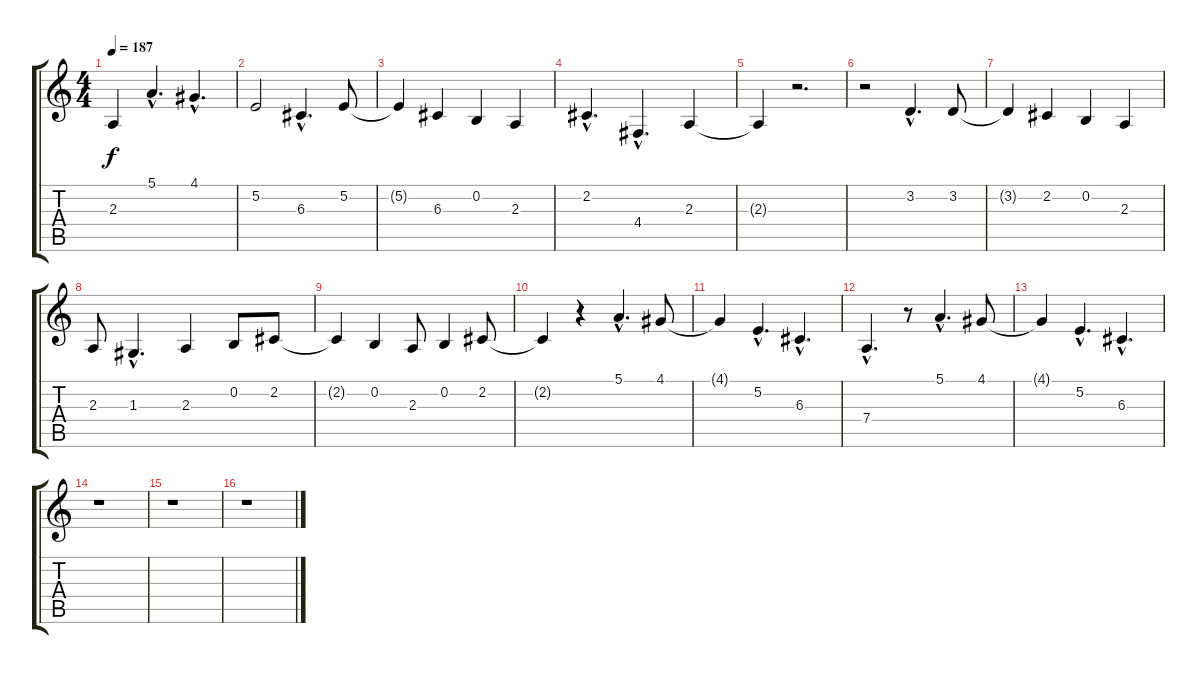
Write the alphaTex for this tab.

\track "" {instrument lead1square}
\staff {score tabs}
\tuning (E4 B3 G3 D3 A2 E2) {hide}
\ts (4 4)
\tempo 187
\clef g2
\ks c
2.3{t}.4{dy f} 5.1{hac}.4{d} 4.1{hac}.4{d} |
5.2.2 6.3{hac}.4{d} 5.2.8 |
5.2{t}.4 6.3.4 0.2.4 2.3.4 |
2.2{hac}.4{d} 4.4{hac}.4{d} 2.3.4 |
2.3{t}.4 r.2{d} |
r.2 3.2{hac}.4{d} 3.2.8 |
3.2{t}.4 2.2.4 0.2.4 2.3.4 |
2.3.8 1.3{hac}.4{d} 2.3.4 0.2.8 2.2.8 |
2.2{t}.4 0.2.4 2.3.8 0.2.4 2.2.8 |
2.2{t}.4 r.4 5.1{hac}.4{d} 4.1.8 |
4.1{t}.4 5.2{hac}.4{d} 6.3{hac}.4{d} |
7.4{hac}.4{d} r.8 5.1{hac}.4{d} 4.1.8 |
4.1{t}.4 5.2{hac}.4{d} 6.3{hac}.4{d} |
r.1 |
r.1 |
r.1
